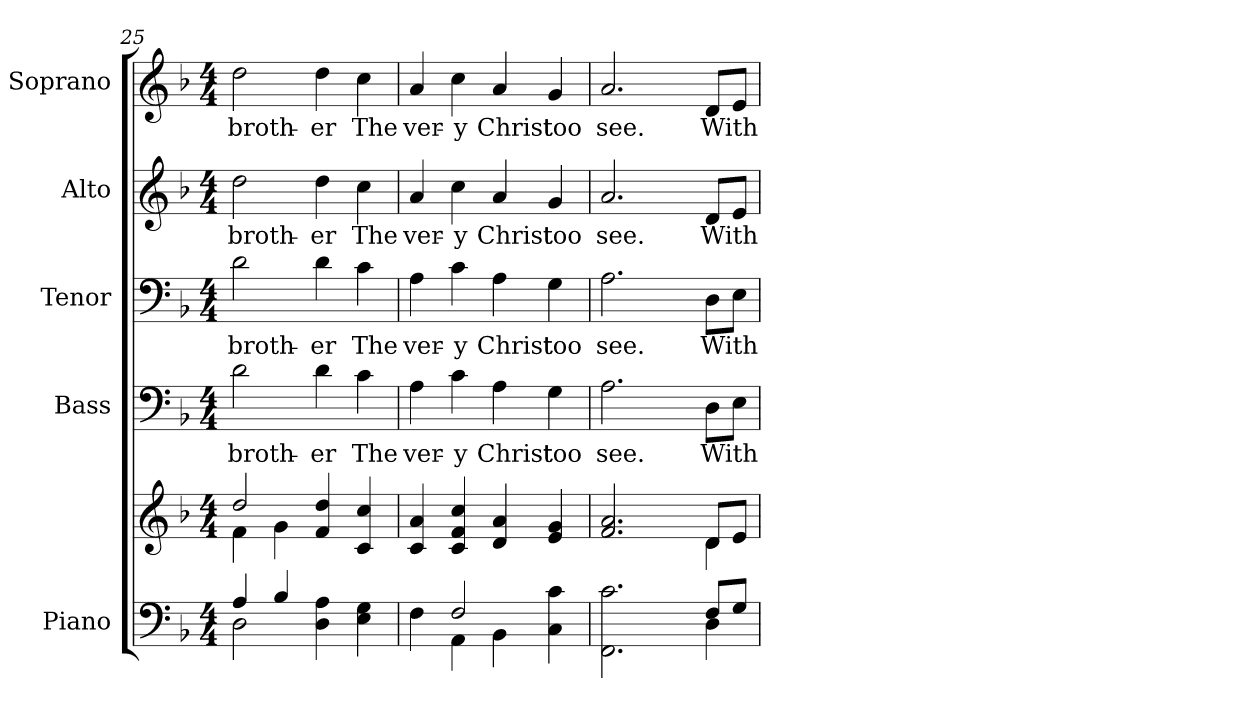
**kern	**kern	**kern	**text	**kern	**text	**kern	**text	**kern	**text
*part5	*part5	*part4	*part4	*part3	*part3	*part2	*part2	*part1	*part1
*staff6	*staff5	*staff4	*staff4	*staff3	*staff3	*staff2	*staff2	*staff1	*staff1
*I"Piano	*	*I"Bass	*	*I"Tenor	*	*I"Alto	*	*I"Soprano	*
*I'Pno.	*	*I'B.	*	*I'T.	*	*I'A.	*	*I'S.	*
*clefF4	*clefG2	*clefF4	*	*clefF4	*	*clefG2	*	*clefG2	*
*k[b-]	*k[b-]	*k[b-]	*	*k[b-]	*	*k[b-]	*	*k[b-]	*
*F:	*F:	*F:	*	*F:	*	*F:	*	*F:	*
*M4/4	*M4/4	*M4/4	*	*M4/4	*	*M4/4	*	*M4/4	*
=25	=25	=25	=25	=25	=25	=25	=25	=25	=25
*^	*^	*	*	*	*	*	*	*	*
!	!	!	!	!	!LO:LY:b:color=#000000	!	!	!	!	!	!
!	!	!	!	!	!	!	!LO:LY:b:color=#000000	!	!	!	!
!	!	!	!	!	!	!	!	!	!LO:LY:b:color=#000000	!	!
!	!	!	!	!	!	!	!	!	!	!	!LO:LY:b:color=#000000
4Ai/	2Di\	2ddi/	4fi\	2di\	broth-	2di\	broth-	2ddi\	broth-	2ddi\	broth-
4B-i/	.	.	4gi\	.	.	.	.	.	.	.	.
!	!	!	!	!	!LO:LY:b:color=#000000	!	!	!	!	!	!
!	!	!	!	!	!	!	!LO:LY:b:color=#000000	!	!	!	!
!	!	!	!	!	!	!	!	!	!LO:LY:b:color=#000000	!	!
!	!	!	!	!	!	!	!	!	!	!	!LO:LY:b:color=#000000
4Di\ 4Ai	2ryy	4fi/ 4ddi	2ryy	4di\	-er	4di\	-er	4ddi\	-er	4ddi\	-er
!	!	!	!	!	!LO:LY:b:color=#000000	!	!	!	!	!	!
!	!	!	!	!	!	!	!LO:LY:b:color=#000000	!	!	!	!
!	!	!	!	!	!	!	!	!	!LO:LY:b:color=#000000	!	!
!	!	!	!	!	!	!	!	!	!	!	!LO:LY:b:color=#000000
4Ei\ 4Gi	.	4ci/ 4cci	.	4ci\	The	4ci\	The	4cci\	The	4cci\	The
*	*	*v	*v	*	*	*	*	*	*	*	*
!!LO:LB:g=z
=26	=26	=26	=26	=26	=26	=26	=26	=26	=26	=26
!	!	!	!	!LO:LY:b:color=#000000	!	!	!	!	!	!
!	!	!	!	!	!	!LO:LY:b:color=#000000	!	!	!	!
!	!	!	!	!	!	!	!	!LO:LY:b:color=#000000	!	!
!	!	!	!	!	!	!	!	!	!	!LO:LY:b:color=#000000
4Fi\	4ryy	4ci/ 4ai	4Ai\	ver-	4Ai\	ver-	4ai/	ver-	4ai/	ver-
!	!	!	!	!LO:LY:b:color=#000000	!	!	!	!	!	!
!	!	!	!	!	!	!LO:LY:b:color=#000000	!	!	!	!
!	!	!	!	!	!	!	!	!LO:LY:b:color=#000000	!	!
!	!	!	!	!	!	!	!	!	!	!LO:LY:b:color=#000000
2Fi/	4AAi\	4ci/ 4fi 4cci	4ci\	-y	4ci\	-y	4cci\	-y	4cci\	-y
!	!	!	!	!LO:LY:b:color=#000000	!	!	!	!	!	!
!	!	!	!	!	!	!LO:LY:b:color=#000000	!	!	!	!
!	!	!	!	!	!	!	!	!LO:LY:b:color=#000000	!	!
!	!	!	!	!	!	!	!	!	!	!LO:LY:b:color=#000000
.	4BB-i\	4di/ 4ai	4Ai\	Christ	4Ai\	Christ	4ai/	Christ	4ai/	Christ
!	!	!	!	!LO:LY:b:color=#000000	!	!	!	!	!	!
!	!	!	!	!	!	!LO:LY:b:color=#000000	!	!	!	!
!	!	!	!	!	!	!	!	!LO:LY:b:color=#000000	!	!
!	!	!	!	!	!	!	!	!	!	!LO:LY:b:color=#000000
4Ci\ 4ci	4ryy	4ei/ 4gi	4Gi\	too	4Gi\	too	4gi/	too	4gi/	too
=27	=27	=27	=27	=27	=27	=27	=27	=27	=27	=27
*	*	*^	*	*	*	*	*	*	*	*
!	!	!	!	!	!LO:LY:b:color=#000000	!	!	!	!	!	!
!	!	!	!	!	!	!	!LO:LY:b:color=#000000	!	!	!	!
!	!	!	!	!	!	!	!	!	!LO:LY:b:color=#000000	!	!
!	!	!	!	!	!	!	!	!	!	!	!LO:LY:b:color=#000000
2.FFi\ 2.ci	2ryy	2.fi/ 2.ai	2ryy	2.Ai\	see.	2.Ai\	see.	2.ai/	see.	2.ai/	see.
.	4ryy	.	4ryy	.	.	.	.	.	.	.	.
!	!	!	!	!	!LO:LY:b:color=#000000	!	!	!	!	!	!
!	!	!	!	!	!	!	!LO:LY:b:color=#000000	!	!	!	!
!	!	!	!	!	!	!	!	!	!LO:LY:b:color=#000000	!	!
!	!	!	!	!	!	!	!	!	!	!	!LO:LY:b:color=#000000
8Fi/L	4Di\	8di/L	4di\	8Di\L	With	8Di\L	With	8di/L	With	8di/L	With
8Gi/J	.	8ei/J	.	8Ei\J	.	8Ei\J	.	8ei/J	.	8ei/J	.
*v	*v	*	*	*	*	*	*	*	*	*	*
*	*v	*v	*	*	*	*	*	*	*	*
=	=	=	=	=	=	=	=	=	=
*-	*-	*-	*-	*-	*-	*-	*-	*-	*-
